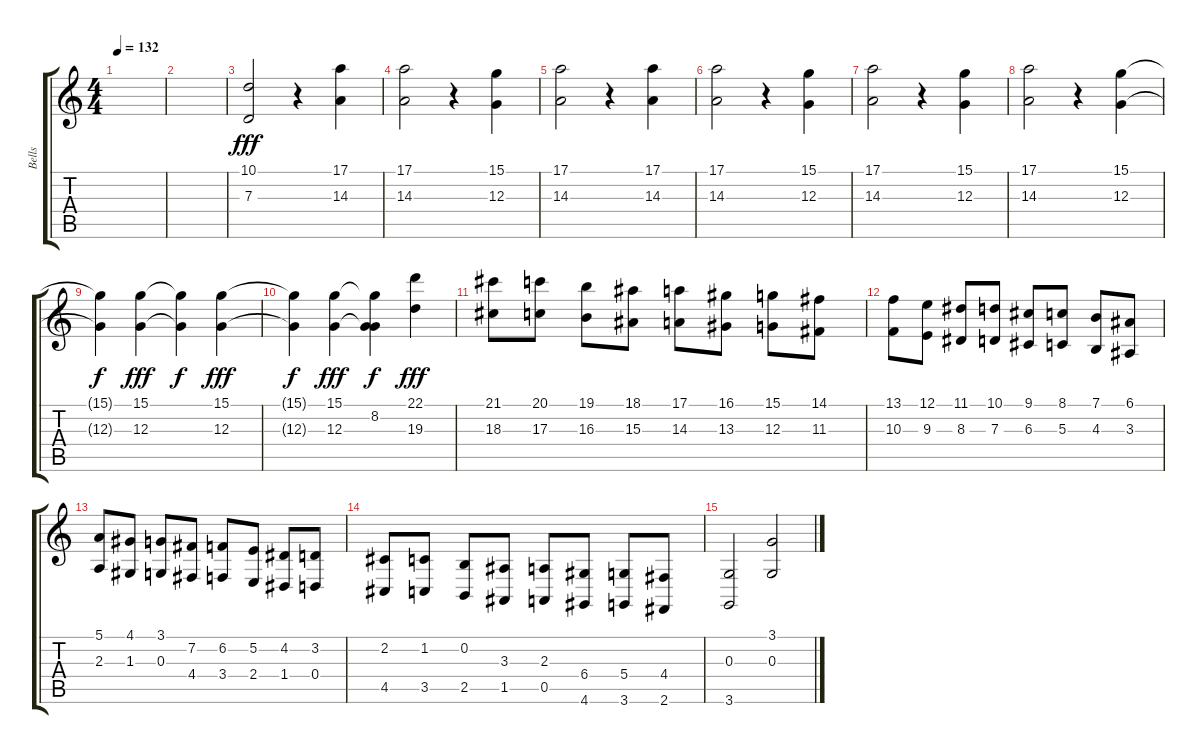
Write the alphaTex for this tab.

\track ("Bells" "Bells") {instrument tubularbells}
\staff {score tabs}
\tuning (E4 B3 G3 D3 A2 E2) {hide}
\ts (4 4)
\tempo 132
\clef g2
\ks c
|
|
(10.1 7.3).2{dy fff volume 5 instrument tubularbells} r.4 (17.1 14.3).4 |
(17.1 14.3).2 r.4 (15.1 12.3).4 |
(17.1 14.3).2 r.4 (17.1 14.3).4 |
(17.1 14.3).2 r.4 (15.1 12.3).4 |
(17.1 14.3).2 r.4 (15.1 12.3).4 |
(17.1 14.3).2 r.4 (15.1 12.3).4 |
(15.1{t} 12.3{t}).4{dy f} (15.1 12.3).4{dy fff} (15.1{t} 12.3{t}).4{dy f} (15.1 12.3).4{dy fff} |
(15.1{t} 12.3{t}).4{dy f} (15.1 12.3).4{dy fff} (15.1{t} 8.2 12.3{t}).4{dy f} (22.1 19.3).4{dy fff} |
(21.1 18.3).8 (20.1 17.3).8 (19.1 16.3).8 (18.1 15.3).8 (17.1 14.3).8 (16.1 13.3).8 (15.1 12.3).8 (14.1 11.3).8 |
(13.1 10.3).8 (12.1 9.3).8 (11.1 8.3).8 (10.1 7.3).8 (9.1 6.3).8 (8.1 5.3).8 (7.1 4.3).8 (6.1 3.3).8 |
(5.1 2.3).8 (4.1 1.3).8 (3.1 0.3).8 (7.2 4.4).8 (6.2 3.4).8 (5.2 2.4).8 (4.2 1.4).8 (3.2 0.4).8 |
(2.2 4.5).8 (1.2 3.5).8 (0.2 2.5).8 (3.3 1.5).8 (2.3 0.5).8 (6.4 4.6).8 (5.4 3.6).8 (4.4 2.6).8 |
(0.3 3.6).2 (3.1 0.3).2
